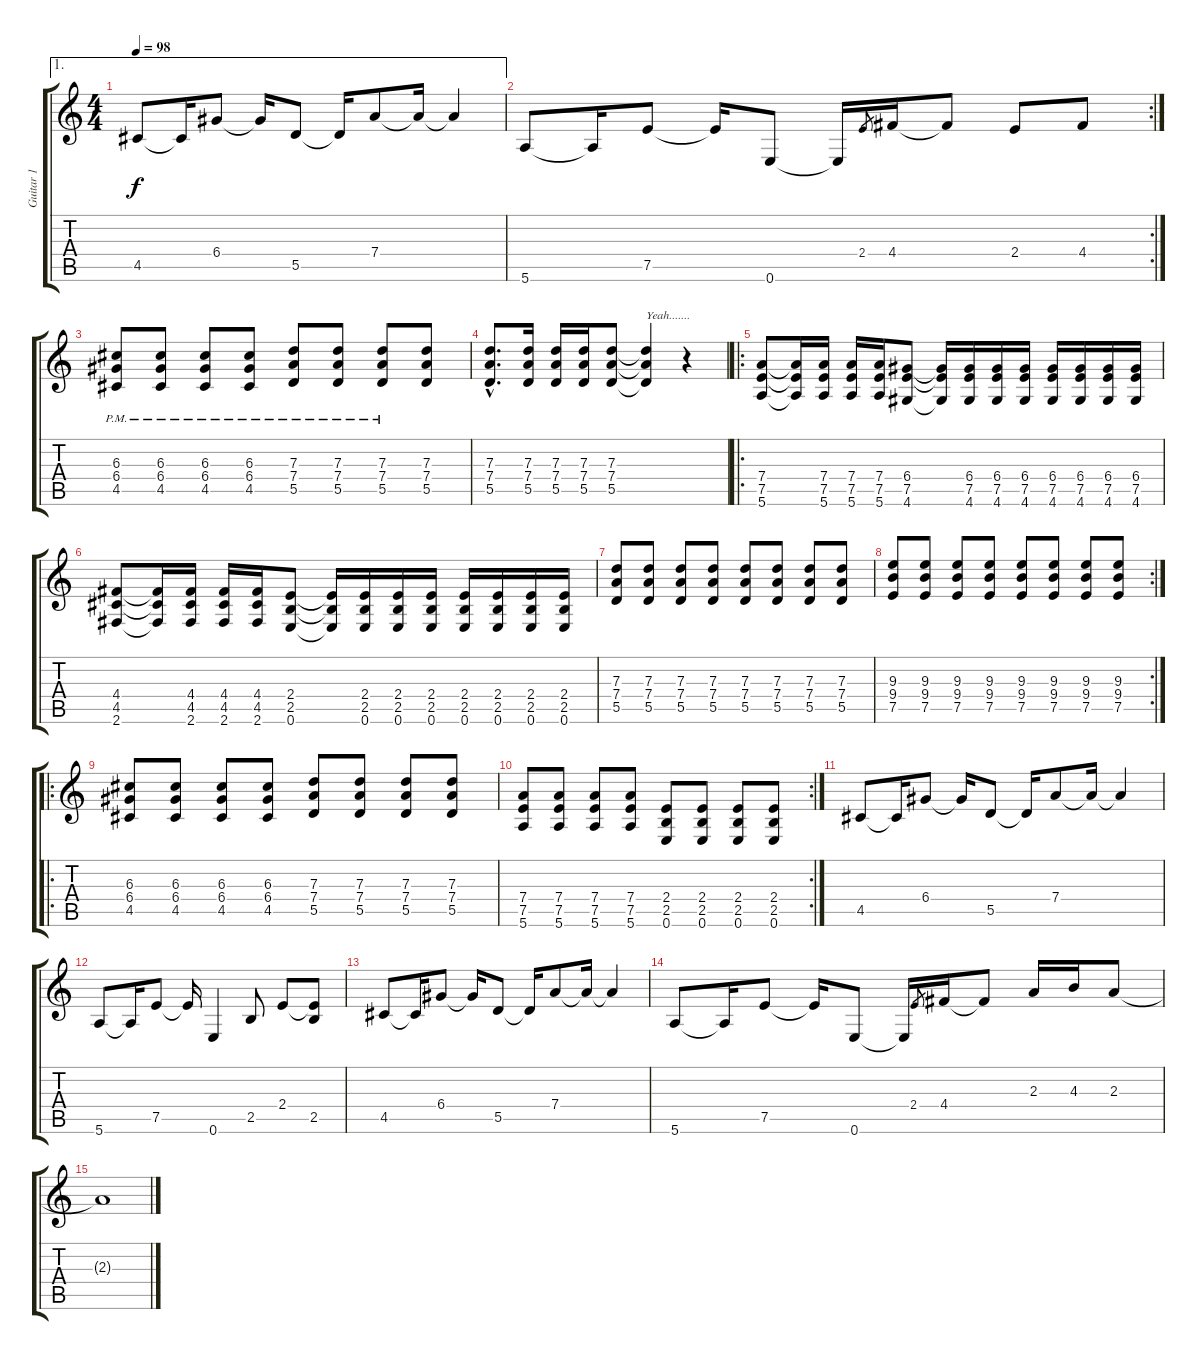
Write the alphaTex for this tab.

\track ("Guitar 1" "Guitar 1") {instrument acousticguitarsteel}
\staff {score tabs}
\tuning (E4 B3 G3 D3 A2 E2) {hide}
\ae 1
\ts (4 4)
\tempo 98
\clef g2
\ks c
4.5.8{dy f} 4.5{t}.16 6.4.8 6.4{t}.16 5.5.8 5.5{t}.16 7.4.8 7.4{t}.16 7.4{t}.4 |
\rc 2
5.6.8 5.6{t}.16 7.5.8 7.5{t}.16 0.6.8 0.6{t}.16 2.4.8{gr} 4.4.16 4.4{t}.8 2.4.8 4.4.8 |
(6.3{pm} 6.4{pm} 4.5{pm}).8 (6.3{pm} 6.4{pm} 4.5{pm}).8 (6.3{pm} 6.4{pm} 4.5{pm}).8 (6.3{pm} 6.4{pm} 4.5{pm}).8 (7.3{pm} 7.4{pm} 5.5{pm}).8 (7.3{pm} 7.4{pm} 5.5{pm}).8 (7.3{pm} 7.4{pm} 5.5{pm}).8 (7.3 7.4 5.5).8 |
(7.3{hac} 7.4{hac} 5.5{hac}).8{d} (7.3 7.4 5.5).16 (7.3 7.4 5.5).16 (7.3 7.4 5.5).16 (7.3 7.4 5.5).8 (7.3{t} 7.4{t} 5.5{t}).4{txt "Yeah......."} r.4 |
\ro
(7.4 7.5 5.6).8 (7.4{t} 7.5{t} 5.6{t}).16 (7.4 7.5 5.6).16 (7.4 7.5 5.6).16 (7.4 7.5 5.6).16 (6.4 7.5 4.6).8 (6.4{t} 7.5{t} 4.6{t}).16 (6.4 7.5 4.6).16 (6.4 7.5 4.6).16 (6.4 7.5 4.6).16 (6.4 7.5 4.6).16 (6.4 7.5 4.6).16 (6.4 7.5 4.6).16 (6.4 7.5 4.6).16 |
(4.4 4.5 2.6).8 (4.4{t} 4.5{t} 2.6{t}).16 (4.4 4.5 2.6).16 (4.4 4.5 2.6).16 (4.4 4.5 2.6).16 (2.4 2.5 0.6).8 (2.4{t} 2.5{t} 0.6{t}).16 (2.4 2.5 0.6).16 (2.4 2.5 0.6).16 (2.4 2.5 0.6).16 (2.4 2.5 0.6).16 (2.4 2.5 0.6).16 (2.4 2.5 0.6).16 (2.4 2.5 0.6).16 |
(7.3 7.4 5.5).8 (7.3 7.4 5.5).8 (7.3 7.4 5.5).8 (7.3 7.4 5.5).8 (7.3 7.4 5.5).8 (7.3 7.4 5.5).8 (7.3 7.4 5.5).8 (7.3 7.4 5.5).8 |
\rc 2
(9.3 9.4 7.5).8 (9.3 9.4 7.5).8 (9.3 9.4 7.5).8 (9.3 9.4 7.5).8 (9.3 9.4 7.5).8 (9.3 9.4 7.5).8 (9.3 9.4 7.5).8 (9.3 9.4 7.5).8 |
\ro
(6.3 6.4 4.5).8 (6.3 6.4 4.5).8 (6.3 6.4 4.5).8 (6.3 6.4 4.5).8 (7.3 7.4 5.5).8 (7.3 7.4 5.5).8 (7.3 7.4 5.5).8 (7.3 7.4 5.5).8 |
\rc 2
(7.4 7.5 5.6).8 (7.4 7.5 5.6).8 (7.4 7.5 5.6).8 (7.4 7.5 5.6).8 (2.4 2.5 0.6).8 (2.4 2.5 0.6).8 (2.4 2.5 0.6).8 (2.4 2.5 0.6).8 |
4.5.8 4.5{t}.16 6.4.8 6.4{t}.16 5.5.8 5.5{t}.16 7.4.8 7.4{t}.16 7.4{t}.4 |
5.6.8 5.6{t}.16 7.5.8 7.5{t}.16 0.6.4 2.5.8 2.4.8 (2.4{t} 2.5).8 |
4.5.8 4.5{t}.16 6.4.8 6.4{t}.16 5.5.8 5.5{t}.16 7.4.8 7.4{t}.16 7.4{t}.4 |
5.6.8 5.6{t}.16 7.5.8 7.5{t}.16 0.6.8 0.6{t}.16 2.4.8{gr} 4.4.16 4.4{t}.8 2.3.16 4.3.16 2.3.8 |
2.3{t}.1
